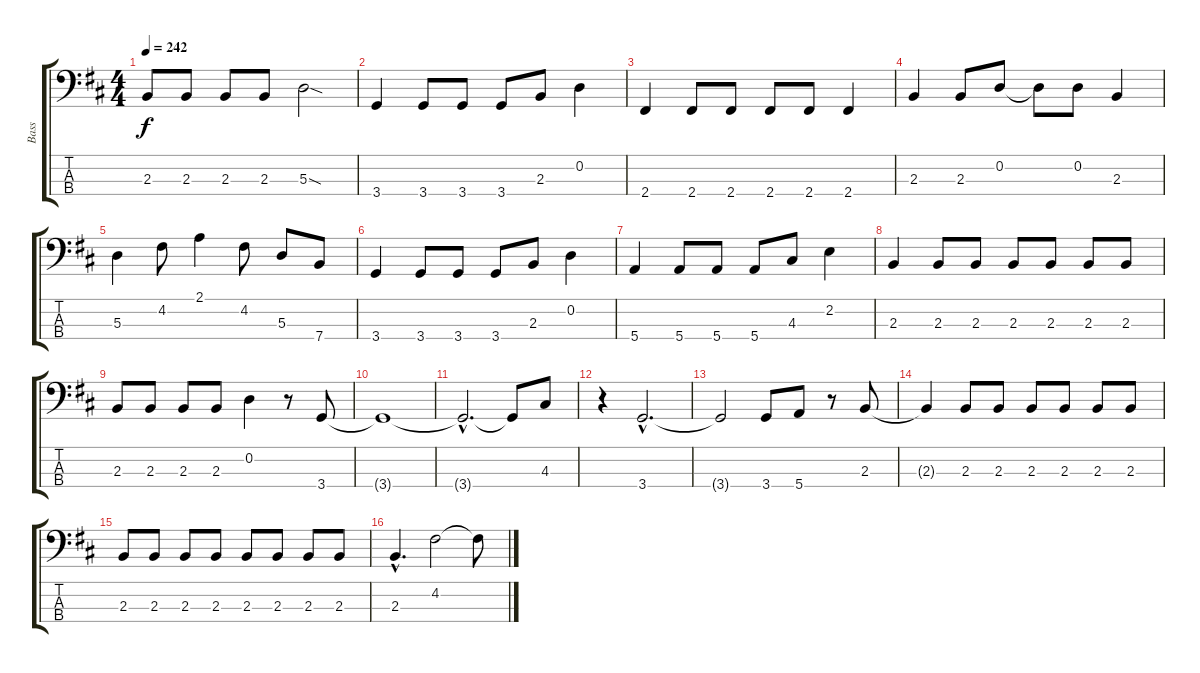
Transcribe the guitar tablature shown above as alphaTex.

\track ("Bass" "Bass") {instrument electricbassfinger}
\staff {score tabs}
\tuning (G2 D2 A1 E1) {hide}
\ts (4 4)
\tempo 242
\clef f4
\ks d
2.3.8{dy f} 2.3.8 2.3.8 2.3.8 5.3{sod}.2 |
3.4.4 3.4.8 3.4.8 3.4.8 2.3.8 0.2.4 |
2.4.4 2.4.8 2.4.8 2.4.8 2.4.8 2.4.4 |
2.3.4 2.3.8 0.2.8 0.2{t}.8 0.2.8 2.3.4 |
5.3.4 4.2.8 2.1.4 4.2.8 5.3.8 7.4.8 |
3.4.4 3.4.8 3.4.8 3.4.8 2.3.8 0.2.4 |
5.4.4 5.4.8 5.4.8 5.4.8 4.3.8 2.2.4 |
2.3.4 2.3.8 2.3.8 2.3.8 2.3.8 2.3.8 2.3.8 |
2.3.8 2.3.8 2.3.8 2.3.8 0.2.4 r.8 3.4.8 |
3.4{t}.1 |
3.4{hac t}.2{d} 3.4{t}.8 4.3.8 |
r.4 3.4{hac}.2{d} |
3.4{t}.2 3.4.8 5.4.8 r.8 2.3.8 |
2.3{t}.4 2.3.8 2.3.8 2.3.8 2.3.8 2.3.8 2.3.8 |
2.3.8 2.3.8 2.3.8 2.3.8 2.3.8 2.3.8 2.3.8 2.3.8 |
2.3{hac}.4{d} 4.2.2 4.2{t}.8
